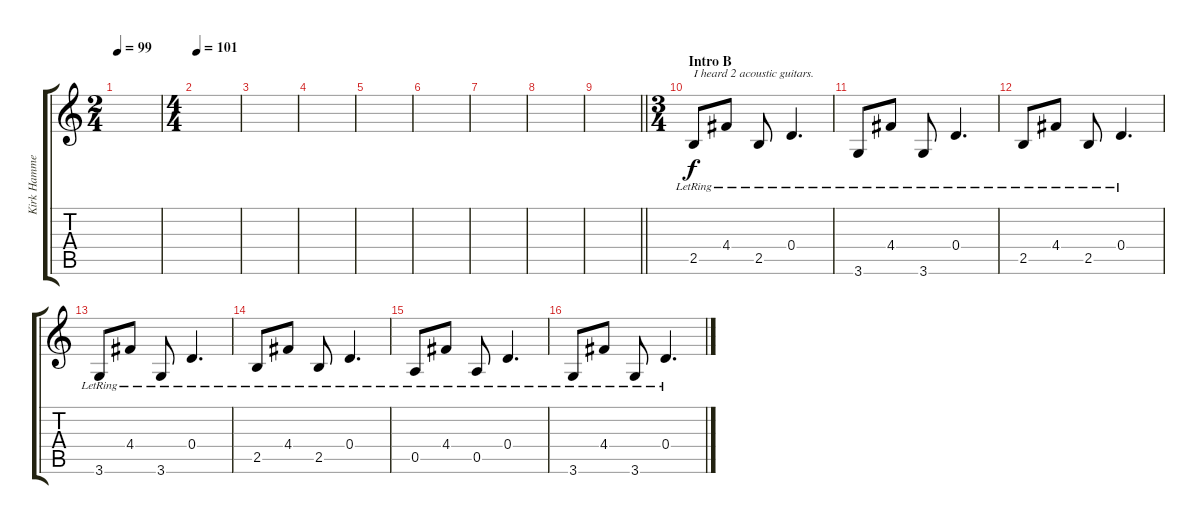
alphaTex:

\track ("Kirk Hammett (Acoustic)" "Kirk Hamme") {instrument acousticguitarsteel}
\staff {score tabs}
\tuning (E4 B3 G3 D3 A2 E2) {hide}
\ts (2 4)
\tempo 99
\clef g2
\ks c
|
\ts (4 4)
\tempo 101
|
|
|
|
|
|
|
\barLineRight lightlight
|
\ts (3 4)
\section ("" "Intro B")
2.5{lr}.8{txt "I heard 2 acoustic guitars."} 4.4{lr}.8 2.5{lr}.8 0.4{lr}.4{d} |
3.6{lr}.8 4.4{lr}.8 3.6{lr}.8 0.4{lr}.4{d} |
2.5{lr}.8 4.4{lr}.8 2.5{lr}.8 0.4{lr}.4{d} |
3.6{lr}.8 4.4{lr}.8 3.6{lr}.8 0.4{lr}.4{d} |
2.5{lr}.8 4.4{lr}.8 2.5{lr}.8 0.4{lr}.4{d} |
0.5{lr}.8 4.4{lr}.8 0.5{lr}.8 0.4{lr}.4{d} |
3.6{lr}.8 4.4{lr}.8 3.6{lr}.8 0.4{lr}.4{d}
